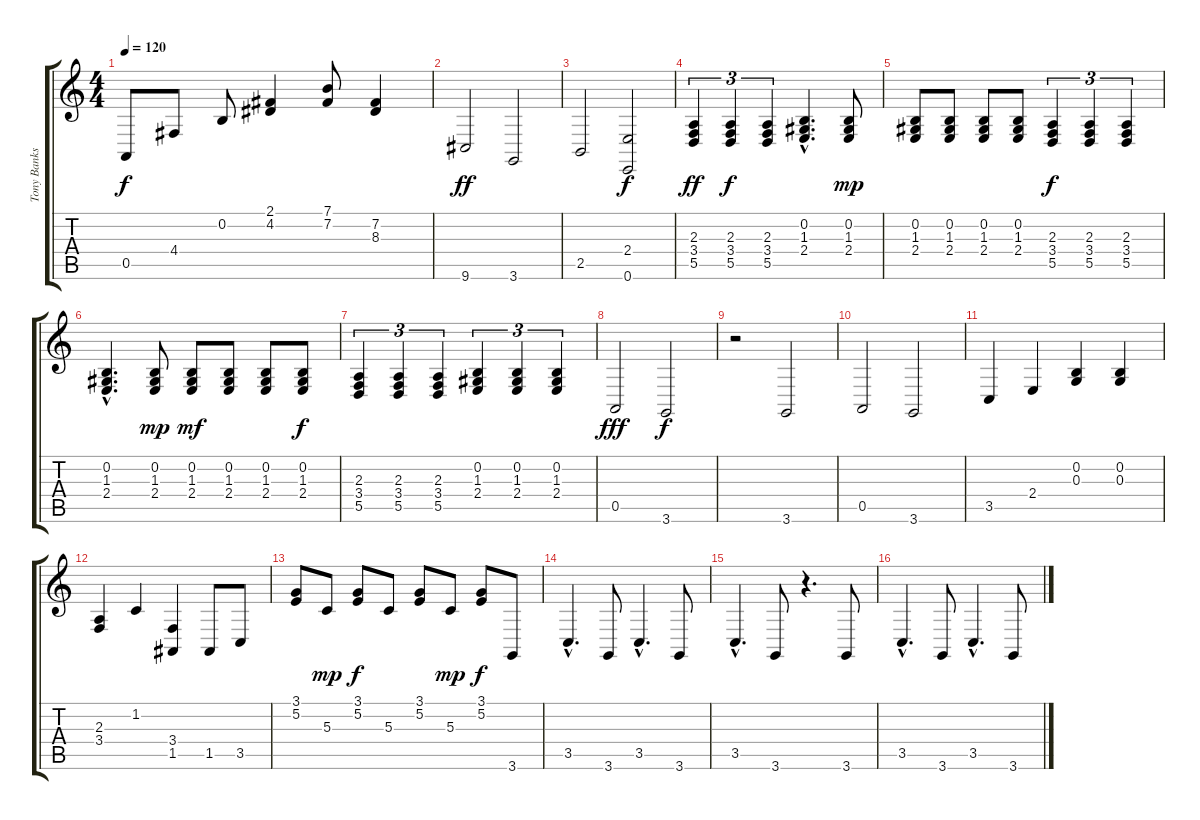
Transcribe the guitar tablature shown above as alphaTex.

\track ("Tony Banks" "Tony Banks") {instrument acousticgrandpiano}
\staff {score tabs}
\tuning (E4 B3 G3 D3 A2 E2) {hide}
\ts (4 4)
\tempo 120
\clef g2
\ks c
0.5.8{dy f} 4.4.8 0.2.8 (2.1 4.2).4 (7.1 7.2).8 (7.2 8.3).4 |
9.6.2{dy ff} 3.6.2 |
2.5.2 (2.4 0.6).2{dy f} |
(2.3 3.4 5.5).4{tu (3 2) dy ff} (2.3 3.4 5.5).4{tu (3 2) dy f} (2.3 3.4 5.5).4{tu (3 2)} (0.2{hac} 1.3{hac} 2.4{hac}).4{d} (0.2 1.3 2.4).8{dy mp} |
(0.2 1.3 2.4).8 (0.2 1.3 2.4).8 (0.2 1.3 2.4).8 (0.2 1.3 2.4).8 (2.3 3.4 5.5).4{tu (3 2) dy f} (2.3 3.4 5.5).4{tu (3 2)} (2.3 3.4 5.5).4{tu (3 2)} |
(0.2{hac} 1.3{hac} 2.4{hac}).4{d} (0.2 1.3 2.4).8{dy mp} (0.2 1.3 2.4).8{dy mf} (0.2 1.3 2.4).8 (0.2 1.3 2.4).8 (0.2 1.3 2.4).8{dy f} |
(2.3 3.4 5.5).4{tu (3 2)} (2.3 3.4 5.5).4{tu (3 2)} (2.3 3.4 5.5).4{tu (3 2)} (0.2 1.3 2.4).4{tu (3 2)} (0.2 1.3 2.4).4{tu (3 2)} (0.2 1.3 2.4).4{tu (3 2)} |
0.5.2{dy fff} 3.6.2{dy f} |
r.2 3.6.2 |
0.5.2 3.6.2 |
3.5.4 2.4.4 (0.2 0.3).4 (0.2 0.3).4 |
(2.3 3.4).4 1.2.4 (3.4 1.5).4 1.5.8 3.5.8 |
(3.1 5.2).8 5.3.8{dy mp} (3.1 5.2).8{dy f} 5.3.8 (3.1 5.2).8 5.3.8{dy mp} (3.1 5.2).8{dy f} 3.6.8 |
3.5{hac}.4{d} 3.6.8 3.5{hac}.4{d} 3.6.8 |
3.5{hac}.4{d} 3.6.8 r.4{d} 3.6.8 |
3.5{hac}.4{d} 3.6.8 3.5{hac}.4{d} 3.6.8
